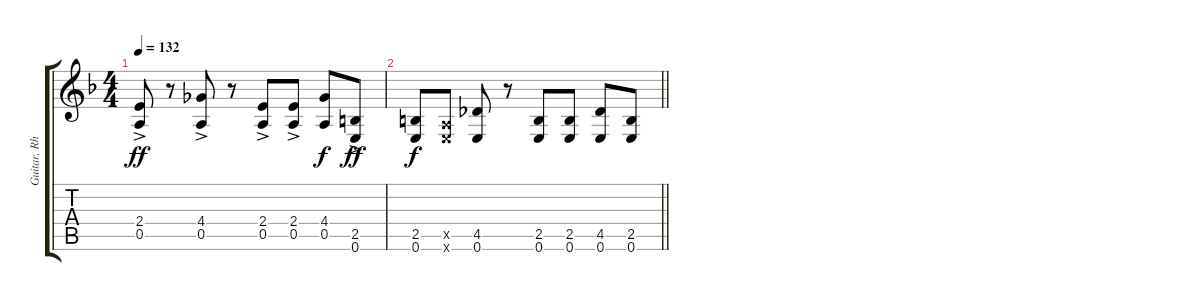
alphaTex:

\track ("Guitar, Rhythm" "Guitar, Rh") {instrument overdrivenguitar}
\staff {score tabs}
\tuning (E4 B3 G3 D3 A2 E2) {hide}
\ts (4 4)
\tempo 132
\clef g2
\ks f
(2.4{ac} 0.5{ac}).8{dy ff} r.8 (4.4{ac} 0.5{ac}).8 r.8 (2.4{ac} 0.5{ac}).8 (2.4{ac} 0.5{ac}).8 (4.4 0.5).8{dy f} (2.5{ac} 0.6{ac}).8{dy ff} |
\barLineRight lightlight
(2.5 0.6).8{dy f} (0.5{x} 0.6{x}).8 (4.5 0.6).8 r.8 (2.5 0.6).8 (2.5 0.6).8 (4.5 0.6).8 (2.5 0.6).8
